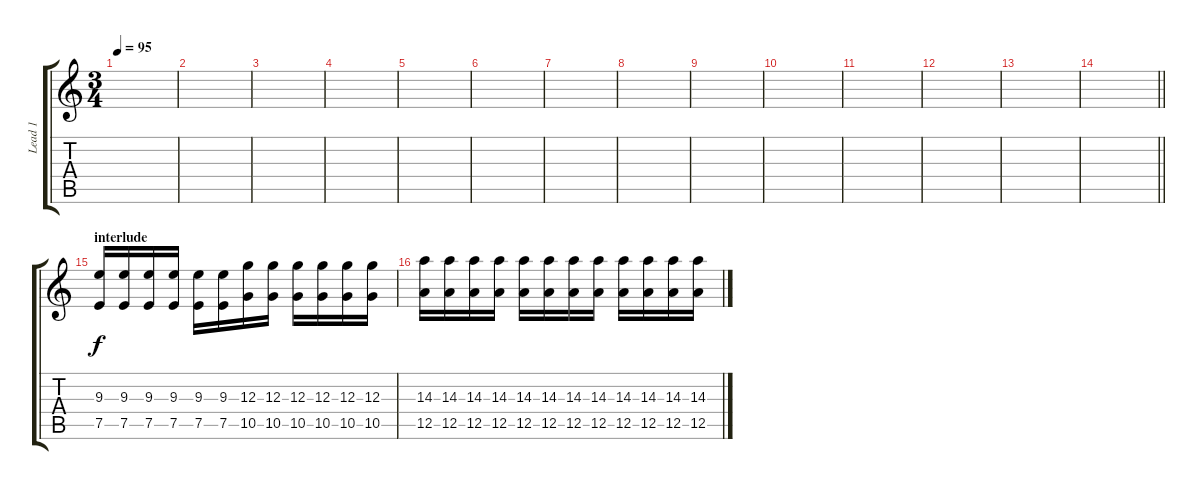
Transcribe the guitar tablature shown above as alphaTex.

\track ("Lead 1" "Lead 1") {instrument overdrivenguitar}
\staff {score tabs}
\tuning (E4 B3 G3 D3 A2 D2) {hide}
\ts (3 4)
\tempo 95
\clef g2
\ks c
|
|
|
|
|
|
|
|
|
|
|
|
|
\barLineRight lightlight
|
\section ("" "interlude")
(9.3 7.5).16 (9.3 7.5).16 (9.3 7.5).16 (9.3 7.5).16 (9.3 7.5).16 (9.3 7.5).16 (12.3 10.5).16 (12.3 10.5).16 (12.3 10.5).16 (12.3 10.5).16 (12.3 10.5).16 (12.3 10.5).16 |
(14.3 12.5).16 (14.3 12.5).16 (14.3 12.5).16 (14.3 12.5).16 (14.3 12.5).16 (14.3 12.5).16 (14.3 12.5).16 (14.3 12.5).16 (14.3 12.5).16 (14.3 12.5).16 (14.3 12.5).16 (14.3 12.5).16
